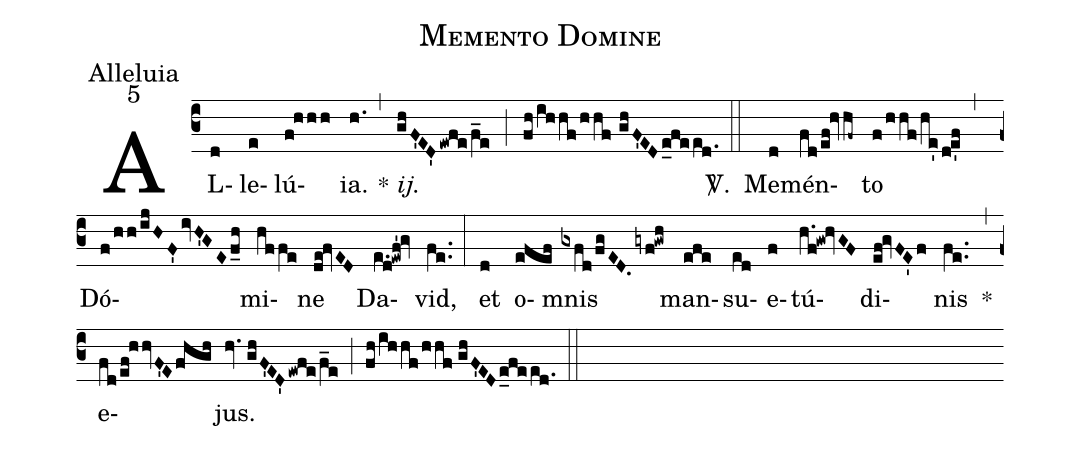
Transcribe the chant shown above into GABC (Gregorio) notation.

name:Memento Domine;
office-part:Alleluia;
mode:5;
%%
(c3) AL(d)le(e)lú(f!hhh)ia.(h.) *(,)<i>ij.</i>  (ghF'ED'/ewfe/f_e) (;) (fh/ihhf/hhf//ghF'ED/e_feed.) <sp>V/</sp>.(::) Me(d)mén(fd/ef!hvhf~)to(f/hhf/he'/d!e'f) (,) Dó(f/hh/ijHF'/ivH'GE/f_h)mi(hffe)ne(de!fvED) Da(e.d!ewf'!gv)vid,(fe..) (:) et(d) o(efef)mnis(gxfd/fgED./gyf!gwh) man(efe)su(ed)e(f)tú(h.f!gw!hvGF)di(ef!gvFE'f)nis(fe..) *(,) e(fd/ef!hhvF'E/fhgh)jus.(hv.//ghF'ED'/ewfe/f_e) (;) (fh/ihhf/hhf//ghF'ED/e_feed.) (::)
